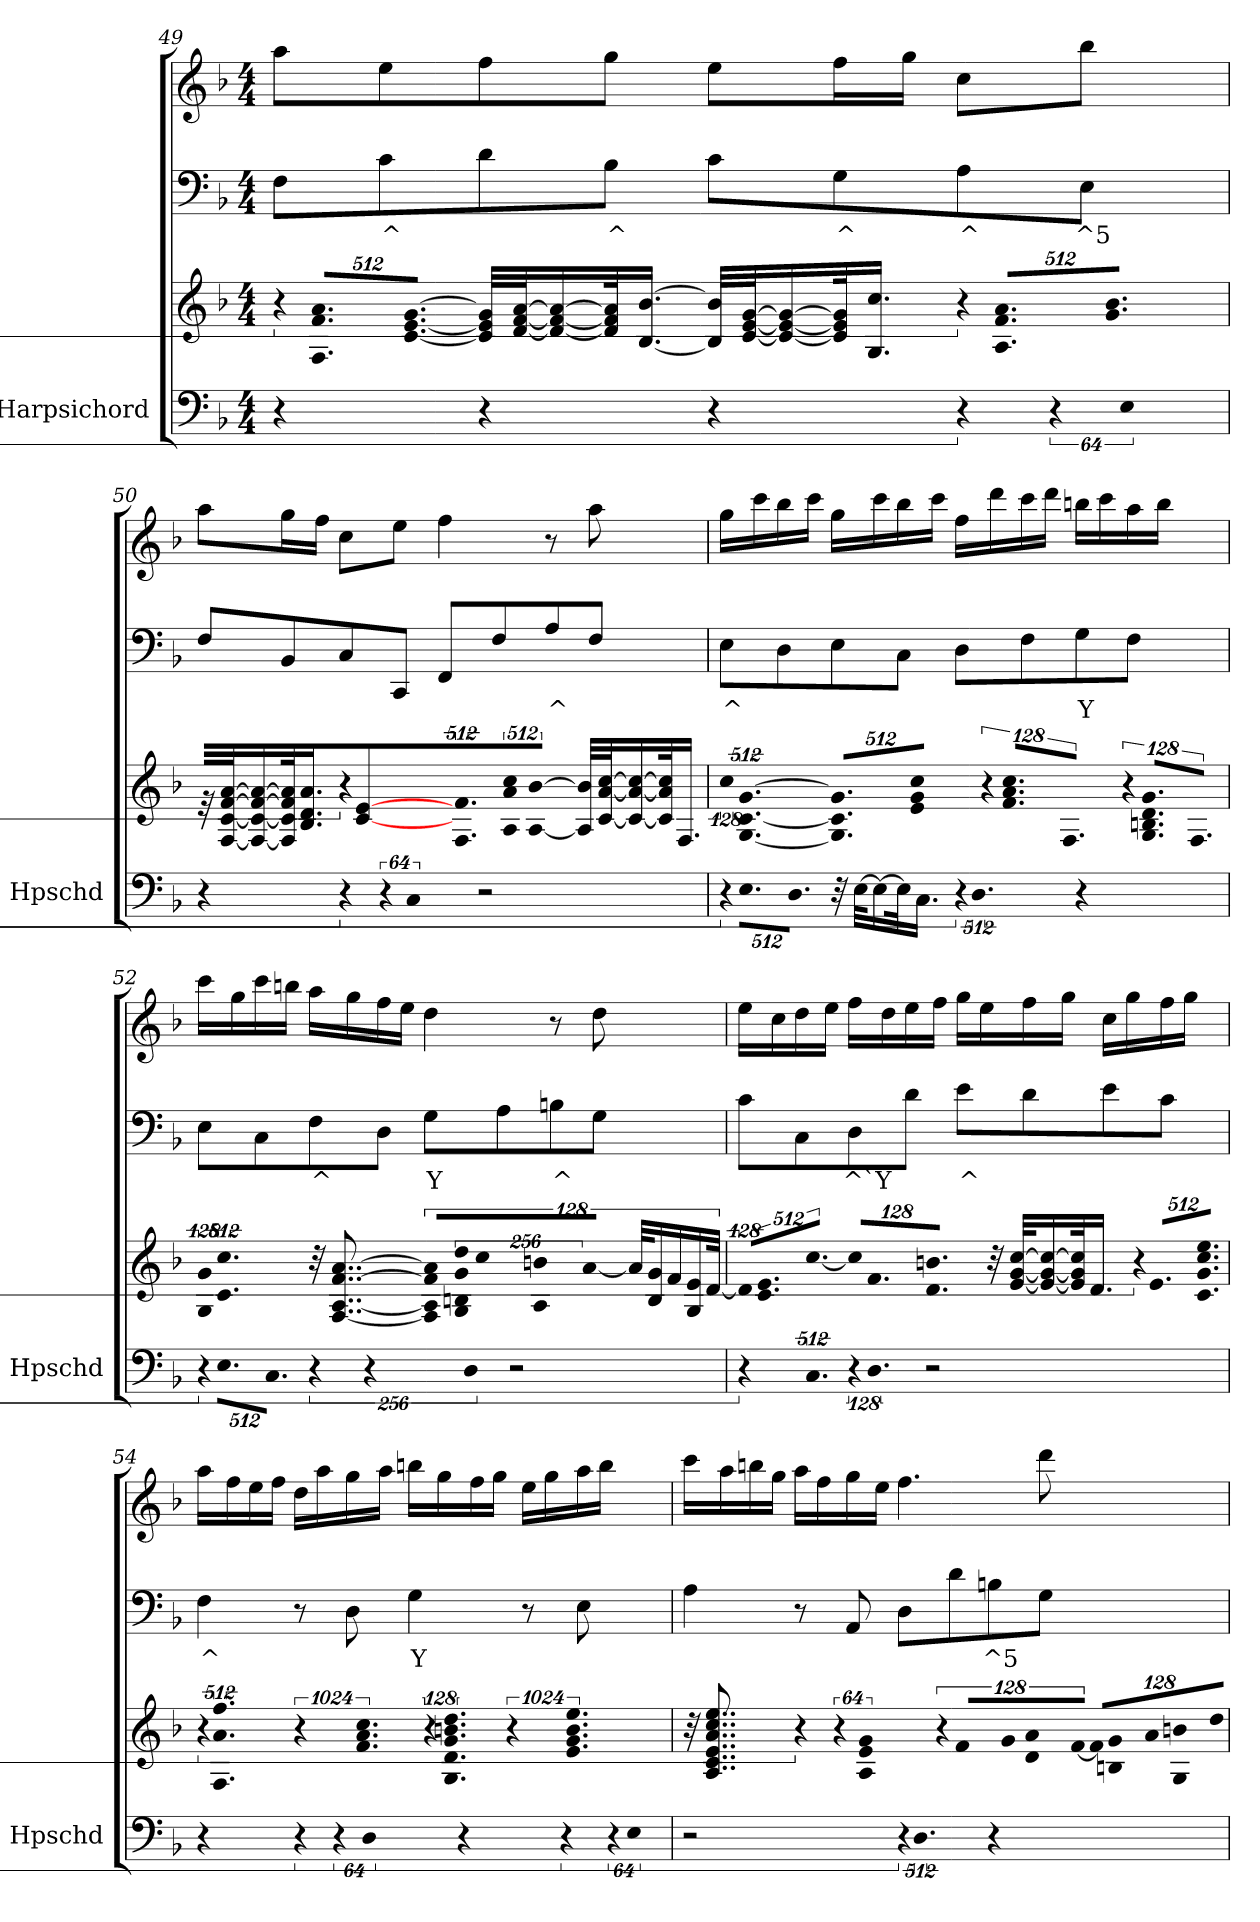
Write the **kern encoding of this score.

**kern	**kern	**kern	**text	**kern
*part3	*part3	*part2	*part2	*part1
*staff4	*staff3	*staff2	*staff2	*staff1
*I"Harpsichord	*	*	*	*
*I'Hpschd	*	*	*	*
*clefF4	*clefG2	*clefF4	*	*clefG2
*k[b-]	*k[b-]	*k[b-]	*	*k[b-]
*F:	*F:	*F:	*	*F:
*M4/4	*M4/4	*M4/4	*	*M4/4
=49	=49	=49	=49	=49
!	!LO:N:vis=16	!	!	!
4r	2048%73r	8F\L	.	8aa\L
!	!LO:N:vis=8.	!	!	!
.	4096%439F/ 4096%439f/ 4096%439a/L	.	.	.
!	!	!	!LO:LY:b	!
.	.	8c\	^	8ee\
!	!LO:N:vis=8.	!	!	!
.	[4096%439c/ [4096%439e/ [4096%439g/J	.	.	.
4r	32c/] 32e/] 32g/]LLL	8d\	.	8ff\
.	[32d/ [32f/ [32a/J	.	.	.
.	16d/_ 16f/_ 16a/_	.	.	.
!	!	!	!LO:LY:b	!
.	32d/] 32f/] 32a/]k	8B-\J	^	8gg\J
.	[16.B-/ [16.b-/JJ	.	.	.
4r	32B-/] 32b-/]LLL	8c\L	.	8ee\L
.	[32c/ [32e/ [32g/J	.	.	.
.	16c/_ 16e/_ 16g/_	.	.	.
!	!	!	!LO:LY:b	!
.	32c/] 32e/] 32g/]k	8G\	^	16ff\L
.	16.G/ 16.cc/JJ	.	.	.
.	.	.	.	16gg\JJ
!LO:N:vis=8	!LO:N:vis=16	!	!LO:LY:b	!
2048%205r	2048%73r	8A\	^	8cc\L
!	!LO:N:vis=8.	!	!	!
.	4096%439A/ 4096%439f/ 4096%439a/L	.	.	.
!LO:N:vis=16	!	!	!	!
1024%51r	.	.	.	.
!	!	!	!LO:LY:b	!
.	.	8E\J	^5	8bb-\J
!	!LO:N:vis=8.	!	!	!
.	4096%439g/ 4096%439b-/J	.	.	.
!LO:N:vis=8	!	!	!	!
2048%205E\	.	.	.	.
!!LO:LB:g=z
=50	=50	=50	=50	=50
4r	32r	8F/L	.	8aa\L
.	[32F/ [32c/ [32f/ [32a/KLL	.	.	.
.	16F/_ 16c/_ 16f/_ 16a/_	.	.	.
.	32F/] 32c/] 32f/] 32a/]k	8BB-/	.	16gg\L
.	16.B-/ 16.d/ 16.a/JJ	.	.	.
.	.	.	.	16ff\JJ
!LO:N:vis=8	!LO:N:vis=16	!	!	!
2048%205r	2048%73r	8C/	.	8cc\L
.	[4c/ [4e/	.	.	.
!LO:N:vis=16	!	!	!	!
1024%51r	.	.	.	.
.	.	8CC/J	.	8ee\J
!LO:N:vis=8	!	!	!	!
2048%205C/	.	.	.	.
2r	.	8FF/L	.	4ff\
!	!LO:N:vis=8.	!	!	!
.	4096%439F/ 4096%439f/	.	.	.
.	.	8F/	.	.
!	!LO:N:vis=8	!	!	!
.	4096%293A/ 4096%293a/ 4096%293cc/	.	.	.
!	!LO:N:vis=16	!	!	!
.	[2048%73A/ [2048%73b-/Jk	.	.	.
!	!	!	!LO:LY:b	!
.	32A/] 32b-/]LLL	8A/	^	8r
.	[32c/ [32a/ [32cc/J	.	.	.
.	16c/_ 16a/_ 16cc/_	.	.	.
.	32c/] 32a/] 32cc/]k	8F/J	.	8aa\
.	16.F/JJ	.	.	.
=51	=51	=51	=51	=51
!LO:N:vis=16	!LO:N:vis=16	!	!LO:LY:b	!
2048%73r	2048%73cc\	8E\L	^	16gg\LL
!LO:N:vis=8.	!LO:N:vis=4.	!	!	!
4096%439E\L	[2048%439G/ [2048%439c/ [2048%439g/	.	.	.
.	.	.	.	16ccc\
.	.	8D\	.	16bb-\
!LO:N:vis=8.	!	!	!	!
4096%439D\J	.	.	.	.
.	.	.	.	16ccc\JJ
!	!LO:N:vis=8.	!	!	!
32r	2048%307G/] 2048%307c/] 2048%307g/]L	8E\	.	16gg\LL
[32E\KLL	.	.	.	.
16E\_	.	.	.	16ccc\
32E\k]	.	8C\J	.	16bb-\
!	!LO:N:vis=8	!	!	!
.	2048%205e/ 2048%205g/ 2048%205cc/J	.	.	.
16.C\JJ	.	.	.	.
.	.	.	.	16ccc\JJ
!LO:N:vis=16	!LO:N:vis=16	!	!	!
2048%73r	2048%73r	8D\L	.	16ff\LL
!LO:N:vis=4.	!LO:N:vis=8.	!	!	!
2048%439D\	4096%439f/ 4096%439a/ 4096%439cc/L	.	.	.
.	.	.	.	16ddd\
.	.	8F\	.	16ccc\
!	!LO:N:vis=8.	!	!	!
.	4096%439F/J	.	.	.
.	.	.	.	16ddd\JJ
!	!LO:N:vis=16	!	!LO:LY:b	!
4r	2048%73r	8G\	Y	16bbn\LL
!	!LO:N:vis=8.	!	!	!
.	4096%439G/ 4096%439B/ 4096%439d/ 4096%439g/L	.	.	.
.	.	.	.	16ccc\
.	.	8F\J	.	16aa\
!	!LO:N:vis=8.	!	!	!
.	4096%439F/J	.	.	.
.	.	.	.	16bb\JJ
=52	=52	=52	=52	=52
!LO:N:vis=16	!LO:N:vis=16	!	!	!
2048%73r	2048%73G/ 2048%73g/	8E\L	.	16ccc\LL
!LO:N:vis=8.	!LO:N:vis=4.	!	!	!
4096%439E\L	2048%439c/ 2048%439cc/	.	.	.
.	.	.	.	16gg\
.	.	8C\	.	16ccc\
!LO:N:vis=8.	!	!	!	!
4096%439C\J	.	.	.	.
.	.	.	.	16bbn\JJ
!LO:N:vis=8	!	!	!LO:LY:b	!
2048%205r	32r	8F\	^	16aa\LL
.	[8..F/ [8..A/ [8..f/ [8..a/	.	.	.
.	.	.	.	16gg\
!LO:N:vis=16	!	!	!	!
1024%51r	.	.	.	.
.	.	8D\J	.	16ff\
!LO:N:vis=8	!	!	!	!
2048%205D\	.	.	.	.
.	.	.	.	16ee\JJ
!	!LO:N:vis=16	!	!LO:LY:b	!
2r	2048%73F/] 2048%73A/] 2048%73f/] 2048%73a/]LL	8G\L	Y	4dd\
!	!LO:N:vis=16	!	!	!
.	4096%147G/ 4096%147B/ 4096%147g/ 4096%147dd/J	.	.	.
!	!LO:N:vis=8	!	!	!
.	1024%73cc/	.	.	.
.	.	8A\	.	.
!	!LO:N:vis=8	!	!	!
.	4096%293A/ 4096%293b/	.	.	.
!	!LO:N:vis=16	!	!	!
.	[2048%73a/Jk	.	.	.
!	!	!	!LO:LY:b	!
.	32a/KLL]	8Bn\	^	8r
.	16B/ 16g/	.	.	.
.	16f/	.	.	.
.	.	8G\J	.	8dd\
.	16G/ 16e/	.	.	.
.	[32d/JJk	.	.	.
!!LO:LB:g=z
=53	=53	=53	=53	=53
!LO:N:vis=4	!LO:N:vis=16	!	!	!
4096%585r	2048%73d/KL]	8c\L	.	16ee\LL
!	!LO:N:vis=8.	!	!	!
.	4096%439c/ 4096%439e/	.	.	.
.	.	.	.	16cc\
.	.	8C\	.	16dd\
!LO:N:vis=8.	!LO:N:vis=8.	!	!	!
4096%439C/	[4096%439cc/J	.	.	.
.	.	.	.	16ee\JJ
!LO:N:vis=16	!LO:N:vis=16	!	!LO:LY:b	!
2048%73r	2048%73cc/KL]	8D\	^`Y	16ff\LL
!LO:N:vis=4.	!LO:N:vis=8.	!	!	!
2048%439D\	4096%439f/	.	.	.
.	.	.	.	16dd\
.	.	8d\J	.	16ee\
!	!LO:N:vis=8.	!	!	!
.	4096%439d/ 4096%439b/J	.	.	.
.	.	.	.	16ff\JJ
!	!	!	!LO:LY:b	!
2r	32r	8e\L	^	16gg\LL
.	[32e/ [32g/ [32cc/KLL	.	.	.
.	16e/_ 16g/_ 16cc/_	.	.	16ee\
.	32e/] 32g/] 32cc/]k	8d\	.	16ff\
.	16.d/JJ	.	.	.
.	.	.	.	16gg\JJ
!	!LO:N:vis=16	!	!	!
.	2048%73r	8e\	.	16cc\LL
!	!LO:N:vis=8.	!	!	!
.	4096%439e/L	.	.	.
.	.	.	.	16gg\
.	.	8c\J	.	16ff\
!	!LO:N:vis=8.	!	!	!
.	4096%439c/ 4096%439g/ 4096%439cc/ 4096%439ee/J	.	.	.
.	.	.	.	16gg\JJ
=54	=54	=54	=54	=54
!	!LO:N:vis=16	!	!LO:LY:b	!
4r	2048%73r	4F\	^	16aa\LL
!	!LO:N:vis=4.	!	!	!
.	2048%439F/ 2048%439a/ 2048%439ff/	.	.	.
.	.	.	.	16ff\
.	.	.	.	16ee\
.	.	.	.	16ff\JJ
!LO:N:vis=8	!LO:N:vis=4	!	!	!
2048%205r	4096%585r	8r	.	16dd\LL
.	.	.	.	16aa\
!LO:N:vis=16	!	!	!	!
1024%51r	.	.	.	.
.	.	8D\	.	16gg\
!	!LO:N:vis=8.	!	!	!
.	4096%439f/ 4096%439a/ 4096%439cc/	.	.	.
!LO:N:vis=8	!	!	!	!
2048%205D\	.	.	.	.
.	.	.	.	16aa\JJ
!	!LO:N:vis=16	!	!LO:LY:b	!
4r	2048%73r	4G\	Y	16bbn\LL
!	!LO:N:vis=4.	!	!	!
.	2048%439G/ 2048%439d/ 2048%439g/ 2048%439b/ 2048%439dd/	.	.	.
.	.	.	.	16gg\
.	.	.	.	16ff\
.	.	.	.	16gg\JJ
!LO:N:vis=8	!LO:N:vis=4	!	!	!
2048%205r	4096%585r	8r	.	16ee\LL
.	.	.	.	16gg\
!LO:N:vis=16	!	!	!	!
1024%51r	.	.	.	.
.	.	8E\	.	16aa\
!	!LO:N:vis=8.	!	!	!
.	4096%439e/ 4096%439g/ 4096%439b/ 4096%439ee/	.	.	.
!LO:N:vis=8	!	!	!	!
2048%205E\	.	.	.	.
.	.	.	.	16bb\JJ
=55	=55	=55	=55	=55
2r	32r	4A\	.	16ccc\LL
.	8..A/ 8..c/ 8..e/ 8..a/ 8..cc/ 8..ee/	.	.	.
.	.	.	.	16aa\
.	.	.	.	16bbn\
.	.	.	.	16gg\JJ
!	!LO:N:vis=8	!	!	!
.	2048%205r	8r	.	16aa\LL
.	.	.	.	16ff\
!	!LO:N:vis=16	!	!	!
.	1024%51r	.	.	.
.	.	8AA/	.	16gg\
!	!LO:N:vis=8	!	!	!
.	2048%205A/ 2048%205e/ 2048%205g/	.	.	.
.	.	.	.	16ee\JJ
!LO:N:vis=16	!LO:N:vis=16	!	!	!
2048%73r	2048%73r	8D\L	.	4.ff\
!LO:N:vis=4.	!LO:N:vis=16	!	!	!
2048%439D\	4096%147f/KL	.	.	.
!	!LO:N:vis=8	!	!	!
.	1024%73g/	.	.	.
.	.	8d\	.	.
!	!LO:N:vis=8	!	!	!
.	4096%293d/ 4096%293a/	.	.	.
!	!LO:N:vis=16	!	!	!
.	[2048%73f/Jk	.	.	.
!	!LO:N:vis=16	!	!LO:LY:b	!
4r	2048%73f/LL]	8Bn\	^5	.
!	!LO:N:vis=16	!	!	!
.	4096%147B/ 4096%147g/J	.	.	.
!	!LO:N:vis=8	!	!	!
.	1024%73a/	.	.	.
.	.	8G\J	.	8ddd\
!	!LO:N:vis=8	!	!	!
.	4096%293G/ 4096%293b/	.	.	.
!	!LO:N:vis=16	!	!	!
.	2048%73dd/Jk	.	.	.
=	=	=	=	=
*-	*-	*-	*-	*-
